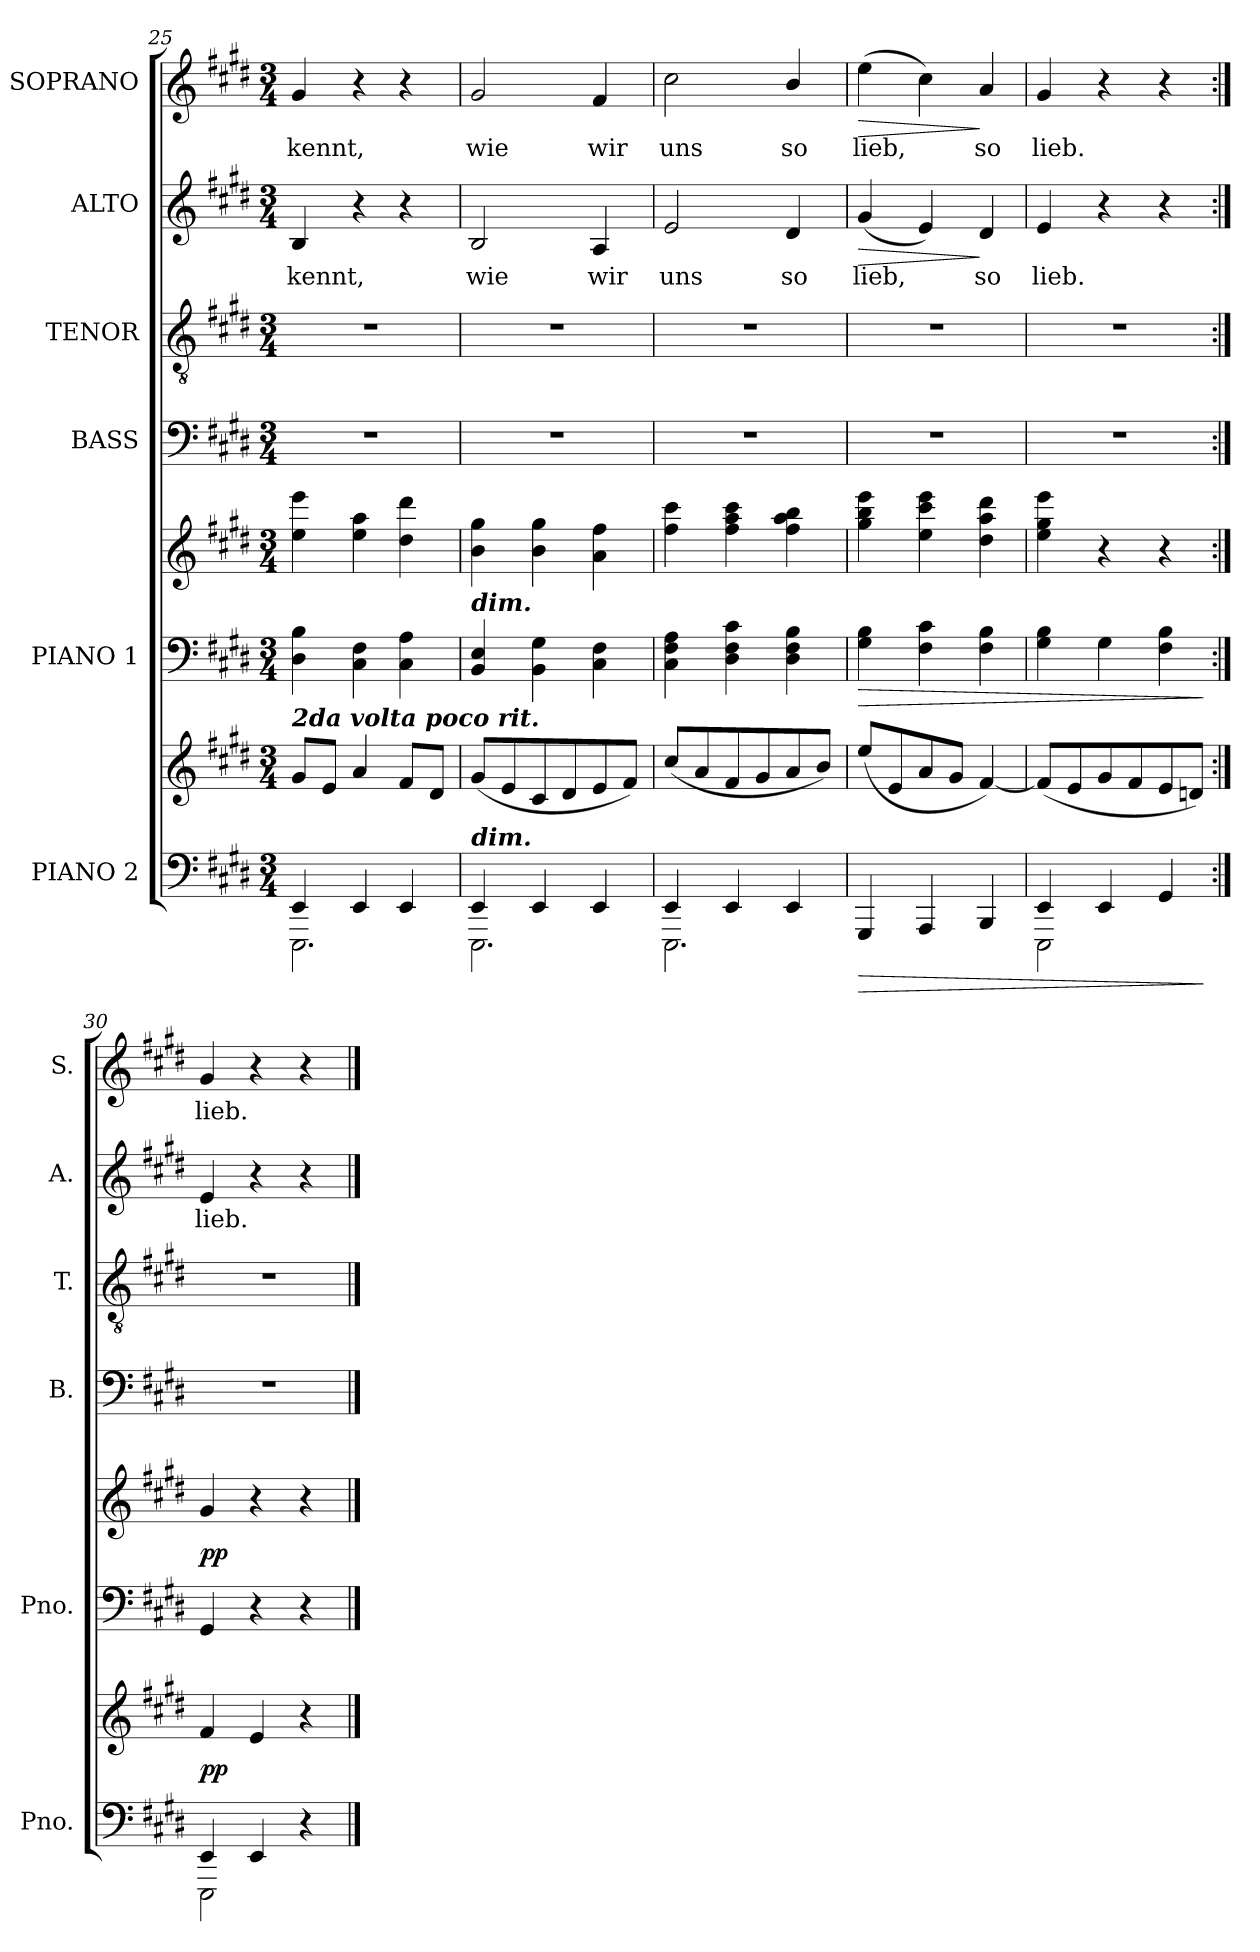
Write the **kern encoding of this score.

**kern	**kern	**dynam	**kern	**kern	**dynam	**kern	**kern	**kern	**text	**dynam	**kern	**text	**dynam
*part6	*part6	*part6	*part5	*part5	*part5	*part4	*part3	*part2	*part2	*part2	*part1	*part1	*part1
*staff8	*staff7	*staff7/8	*staff6	*staff5	*staff5/6	*staff4	*staff3	*staff2	*staff2	*staff2	*staff1	*staff1	*staff1
*I"PIANO 2	*	*	*I"PIANO 1	*	*	*I"BASS	*I"TENOR	*I"ALTO	*	*	*I"SOPRANO	*	*
*I'Pno.	*	*	*I'Pno.	*	*	*I'B.	*I'T.	*I'A.	*	*	*I'S.	*	*
*clefF4	*clefG2	*	*clefF4	*clefG2	*	*clefF4	*clefGv2	*clefG2	*	*	*clefG2	*	*
*	*	*	*	*	*	*	*ITrd7c12	*	*	*	*	*	*
*k[f#c#g#d#]	*k[f#c#g#d#]	*	*k[f#c#g#d#]	*k[f#c#g#d#]	*	*k[f#c#g#d#]	*k[f#c#g#d#]	*k[f#c#g#d#]	*	*	*k[f#c#g#d#]	*	*
*c#:	*c#:	*	*c#:	*c#:	*	*c#:	*c#:	*c#:	*	*	*c#:	*	*
*M3/4	*M3/4	*	*M3/4	*M3/4	*	*M3/4	*M3/4	*M3/4	*	*	*M3/4	*	*
=25	=25	=25	=25	=25	=25	=25	=25	=25	=25	=25	=25	=25	=25
*^	*	*	*	*	*	*	*	*	*	*	*	*	*
!	!	!	!	!	!	!	!LO:N:vis=1	!LO:N:vis=1	!	!	!	!	!	!
!	!	!	!	!	!	!	!	!	!	!LO:LY:b:color=#000000	!	!	!	!
!	!	!LO:TX:a:Bi:t=2da volta poco rit.	!	!	!	!	!	!	!	!	!	!	!	!
!	!	!	!	!	!	!	!	!	!	!	!	!	!LO:LY:b:color=#000000	!
4EEi/	2.EEEi\	8g#i/L	.	4D#i\ 4Bi	4eei\ 4eeei	.	2.r	2.r	4Bi/	-kennt,	.	4g#i/	-kennt,	.
.	.	8ei/J	.	.	.	.	.	.	.	.	.	.	.	.
4EEi/	.	4ai/	.	4C#i\ 4F#i	4eei\ 4aai	.	.	.	4r	.	.	4r	.	.
4EEi/	.	8f#i/L	.	4C#i\ 4Ai	4dd#i\ 4ddd#i	.	.	.	4r	.	.	4r	.	.
.	.	8d#i/J	.	.	.	.	.	.	.	.	.	.	.	.
=26	=26	=26	=26	=26	=26	=26	=26	=26	=26	=26	=26	=26	=26	=26
!	!	!	!	!	!	!	!LO:N:vis=1	!LO:N:vis=1	!	!	!	!	!	!
!	!	!	!	!	!	!	!	!	!	!LO:LY:b:color=#000000	!	!	!	!
!	!	!	!	!LO:TX:a:Bi:t=dim.	!	!	!	!	!	!	!	!	!	!
!LO:TX:a:Bi:t=dim.	!	!	!	!	!	!	!	!	!	!	!	!	!	!
!	!	!	!	!	!	!	!	!	!	!	!	!	!LO:LY:b:color=#000000	!
4EEi/	2.EEEi\	(8g#i/L	.	4BBi/ 4Ei	4bi\ 4gg#i	.	2.r	2.r	2Bi/	wie	.	2g#i/	wie	.
.	.	8ei/	.	.	.	.	.	.	.	.	.	.	.	.
4EEi/	.	8c#i/	.	4BBi\ 4G#i	4bi\ 4gg#i	.	.	.	.	.	.	.	.	.
.	.	8d#i/	.	.	.	.	.	.	.	.	.	.	.	.
!	!	!	!	!	!	!	!	!	!	!LO:LY:b:color=#000000	!	!	!	!
!	!	!	!	!	!	!	!	!	!	!	!	!	!LO:LY:b:color=#000000	!
4EEi/	.	8ei/	.	4C#i\ 4F#i	4ai\ 4ff#i	.	.	.	4Ai/	wir	.	4f#i/	wir	.
.	.	8f#i/J)	.	.	.	.	.	.	.	.	.	.	.	.
=27	=27	=27	=27	=27	=27	=27	=27	=27	=27	=27	=27	=27	=27	=27
!	!	!	!	!	!	!	!LO:N:vis=1	!LO:N:vis=1	!	!	!	!	!	!
!	!	!	!	!	!	!	!	!	!	!LO:LY:b:color=#000000	!	!	!	!
!	!	!	!	!	!	!	!	!	!	!	!	!	!LO:LY:b:color=#000000	!
4EEi/	2.EEEi\	(8cc#i/L	.	4C#i\ 4F#i 4Ai	4ff#i\ 4ccc#i	.	2.r	2.r	2ei/	uns	.	2cc#i\	uns	.
.	.	8ai/	.	.	.	.	.	.	.	.	.	.	.	.
4EEi/	.	8f#i/	.	4D#i\ 4F#i 4c#i	4ff#i\ 4aai 4ccc#i	.	.	.	.	.	.	.	.	.
.	.	8g#i/	.	.	.	.	.	.	.	.	.	.	.	.
!	!	!	!	!	!	!	!	!	!	!LO:LY:b:color=#000000	!	!	!	!
!	!	!	!	!	!	!	!	!	!	!	!	!	!LO:LY:b:color=#000000	!
4EEi/	.	8ai/	.	4D#i\ 4F#i 4Bi	4ff#i\ 4aai 4bbi	.	.	.	4d#i/	so	.	4bi/	so	.
.	.	8bi/J)	.	.	.	.	.	.	.	.	.	.	.	.
*v	*v	*	*	*	*	*	*	*	*	*	*	*	*	*
=28	=28	=28	=28	=28	=28	=28	=28	=28	=28	=28	=28	=28	=28
!	!	!LO:HP:b=2	!	!	!LO:HP:b=2	!LO:N:vis=1	!LO:N:vis=1	!	!	!	!	!	!
!	!	!	!	!	!	!	!	!	!LO:LY:b:color=#000000	!LO:HP:b	!	!	!
!	!	!	!	!	!	!	!	!	!	!	!	!LO:LY:b:color=#000000	!LO:HP:b
4GGG#i/	(8eei/L	>	4G#i\ 4Bi	4gg#i\ 4bbi 4eeei	>	2.r	2.r	(4g#i/	lieb,	>	(4eei\	lieb,	>
.	8ei/	.	.	.	.	.	.	.	.	.	.	.	.
4AAAi/	8ai/	.	4F#i\ 4c#i	4eei\ 4ccc#i 4eeei	.	.	.	4ei/)	.	.	4cc#i\)	.	.
.	8g#i/J	.	.	.	.	.	.	.	.	.	.	.	.
!	!	!	!	!	!	!	!	!	!LO:LY:b:color=#000000	!	!	!	!
!	!	!	!	!	!	!	!	!	!	!	!	!LO:LY:b:color=#000000	!
4BBBi/	[4f#i/)	.	4F#i\ 4Bi	4dd#i\ 4aai 4ddd#i	.	.	.	4d#i/	so	]	4ai/	so	]
=29	=29	=29	=29	=29	=29	=29	=29	=29	=29	=29	=29	=29	=29
*^	*	*	*	*	*	*	*	*	*	*	*	*	*
!	!	!	!	!	!	!	!LO:N:vis=1	!LO:N:vis=1	!	!	!	!	!	!
!	!	!	!	!	!	!	!	!	!	!LO:LY:b:color=#000000	!	!	!	!
!	!	!	!	!	!	!	!	!	!	!	!	!	!LO:LY:b:color=#000000	!
4EEi/	2EEEi\	(8f#i/L]	.	4G#i\ 4Bi	4eei\ 4gg#i 4eeei	.	2.r	2.r	4ei/	lieb.	.	4g#i/	lieb.	.
.	.	8ei/	.	.	.	.	.	.	.	.	.	.	.	.
4EEi/	.	8g#i/	.	4G#i\	4r	.	.	.	4r	.	.	4r	.	.
.	.	8f#i/	.	.	.	.	.	.	.	.	.	.	.	.
4GG#i/	4ryy	8ei/	.	4F#i\ 4Bi	4r	.	.	.	4r	.	.	4r	.	.
.	.	8dni/J)	.	.	.	.	.	.	.	.	.	.	.	.
*v	*v	*	*	*	*	*	*	*	*	*	*	*	*	*
.	.	]	.	.	]	.	.	.	.	.	.	.	.
=30:|!	=30:|!	=30:|!	=30:|!	=30:|!	=30:|!	=30:|!	=30:|!	=30:|!	=30:|!	=30:|!	=30:|!	=30:|!	=30:|!
*^	*	*	*	*	*	*	*	*	*	*	*	*	*
!	!	!	!	!	!	!	!LO:N:vis=1	!LO:N:vis=1	!	!	!	!	!	!
!	!	!	!	!	!	!	!	!	!	!LO:LY:b:color=#000000	!	!	!	!
!	!	!	!	!	!	!	!	!	!	!	!	!	!LO:LY:b:color=#000000	!
4EEi/	2EEEi\	4f#i/	pp	4GG#i/	4g#i/	pp	2.r	2.r	4ei/	lieb.	.	4g#i/	lieb.	.
4EEi/	.	4ei/	.	4r	4r	.	.	.	4r	.	.	4r	.	.
4r	4ryy	4r	.	4r	4r	.	.	.	4r	.	.	4r	.	.
*v	*v	*	*	*	*	*	*	*	*	*	*	*	*	*
==	==	==	==	==	==	==	==	==	==	==	==	==	==
*-	*-	*-	*-	*-	*-	*-	*-	*-	*-	*-	*-	*-	*-
